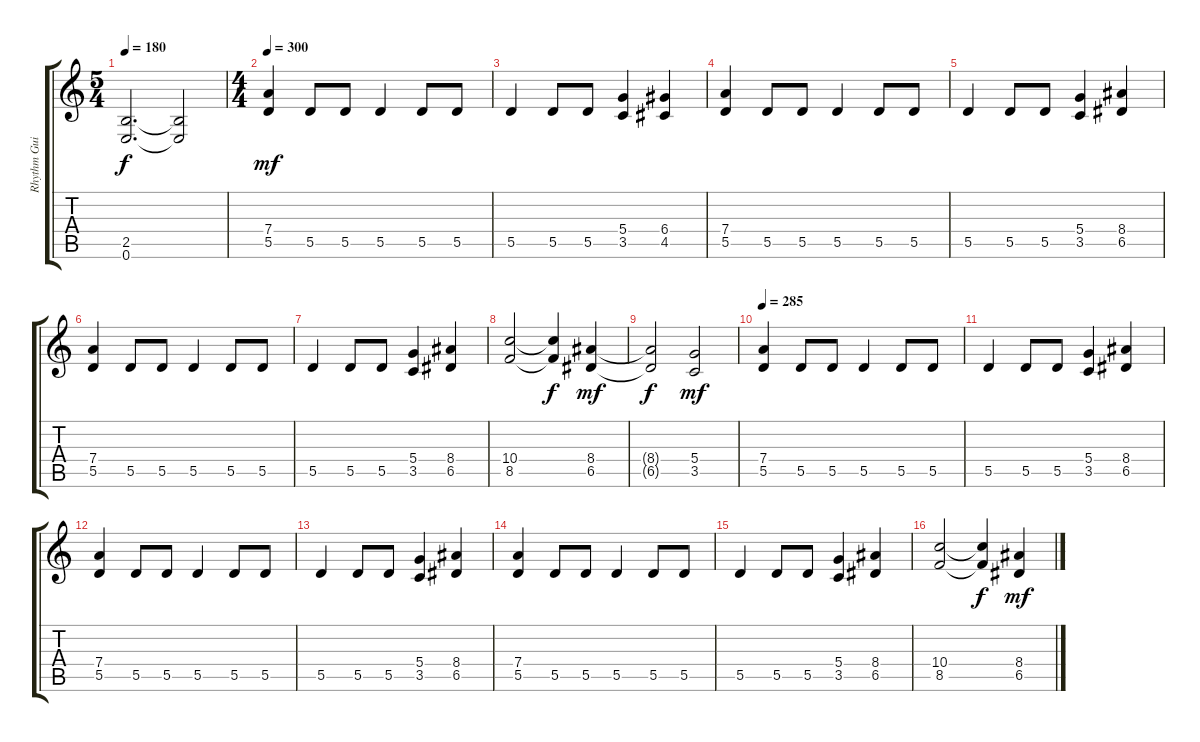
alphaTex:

\track ("Rhythm Guitar" "Rhythm Gui") {instrument overdrivenguitar}
\staff {score tabs}
\tuning (E4 B3 G3 D3 A2 E2) {hide}
\ts (5 4)
\tempo 180
\clef g2
\ks c
(2.5{t} 0.6{t}).2{d dy f} (2.5{t} 0.6{t}).2 |
\ts (4 4)
\tempo 300
(7.4 5.5).4{dy mf balance 2 instrument distortionguitar} 5.5.8 5.5.8 5.5.4 5.5.8 5.5.8 |
5.5.4 5.5.8 5.5.8 (5.4 3.5).4 (6.4 4.5).4 |
(7.4 5.5).4 5.5.8 5.5.8 5.5.4 5.5.8 5.5.8 |
5.5.4 5.5.8 5.5.8 (5.4 3.5).4 (8.4 6.5).4 |
(7.4 5.5).4 5.5.8 5.5.8 5.5.4 5.5.8 5.5.8 |
5.5.4 5.5.8 5.5.8 (5.4 3.5).4 (8.4 6.5).4 |
(10.4 8.5).2 (10.4{t} 8.5{t}).4{dy f} (8.4 6.5).4{dy mf} |
(8.4{t} 6.5{t}).2{dy f} (5.4 3.5).2{dy mf} |
\tempo 285
(7.4 5.5).4 5.5.8 5.5.8 5.5.4 5.5.8 5.5.8 |
5.5.4 5.5.8 5.5.8 (5.4 3.5).4 (8.4 6.5).4 |
(7.4 5.5).4 5.5.8 5.5.8 5.5.4 5.5.8 5.5.8 |
5.5.4 5.5.8 5.5.8 (5.4 3.5).4 (8.4 6.5).4 |
(7.4 5.5).4 5.5.8 5.5.8 5.5.4 5.5.8 5.5.8 |
5.5.4 5.5.8 5.5.8 (5.4 3.5).4 (8.4 6.5).4 |
(10.4 8.5).2 (10.4{t} 8.5{t}).4{dy f} (8.4 6.5).4{dy mf}
